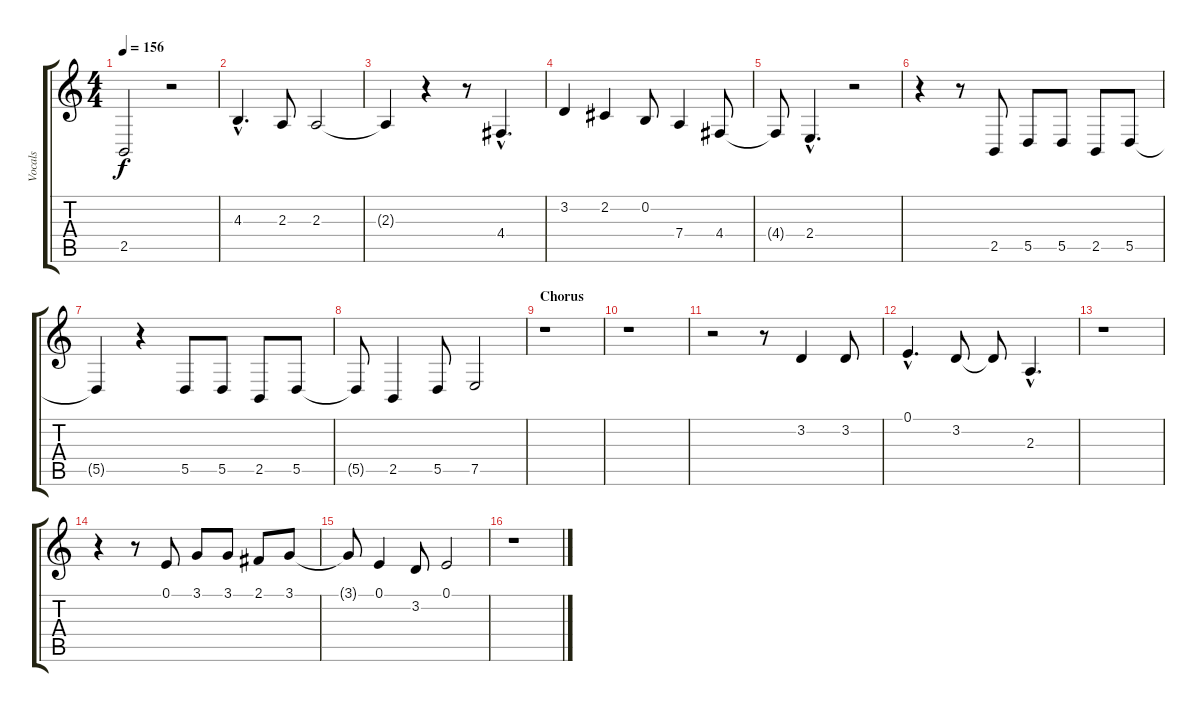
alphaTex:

\track ("Vocals" "Vocals") {instrument lead6voice}
\staff {score tabs}
\tuning (E4 B3 G3 D3 A2 E2) {hide}
\ts (4 4)
\tempo 156
\clef g2
\ks c
2.5{t}.2{dy f} r.2 |
4.3{hac}.4{d} 2.3.8 2.3.2 |
2.3{t}.4 r.4 r.8 4.4{hac}.4{d} |
3.2.4 2.2.4 0.2.8 7.4.4 4.4.8 |
4.4{t}.8 2.4{hac}.4{d} r.2 |
r.4 r.8 2.5.8 5.5.8 5.5.8 2.5.8 5.5.8 |
5.5{t}.4 r.4 5.5.8 5.5.8 2.5.8 5.5.8 |
5.5{t}.8 2.5.4 5.5.8 7.5.2 |
\section ("" "Chorus")
r.1 |
r.1 |
r.2 r.8 3.2.4 3.2.8 |
0.1{hac}.4{d} 3.2.8 3.2{t}.8 2.3{hac}.4{d} |
r.1 |
r.4 r.8 0.1.8 3.1.8 3.1.8 2.1.8 3.1.8 |
3.1{t}.8 0.1.4 3.2.8 0.1.2 |
r.1
